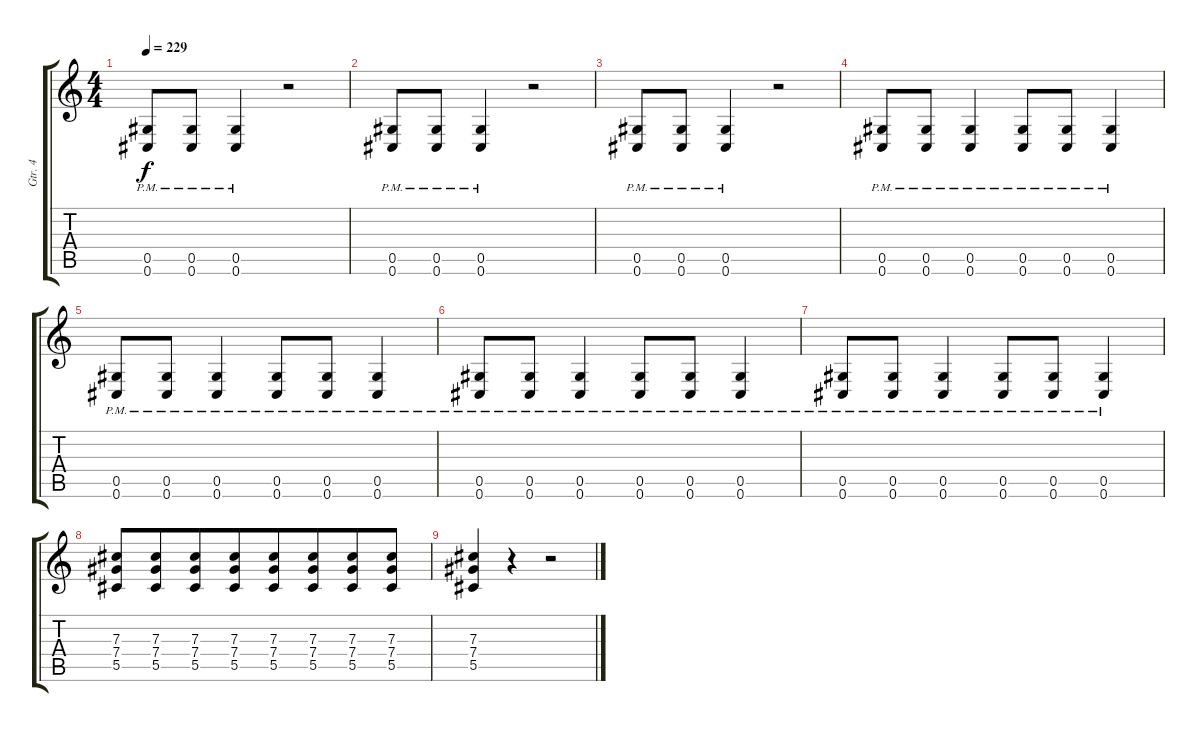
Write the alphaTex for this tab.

\track ("Gtr. 4" "Gtr. 4") {instrument acousticbass}
\staff {score tabs}
\tuning (Eb4 Bb3 Gb3 Db3 Ab2 Db2) {hide}
\ts (4 4)
\tempo 229
\clef g2
\ks c
(0.5{pm} 0.6{pm}).8{dy f} (0.5{pm} 0.6{pm}).8 (0.5{pm} 0.6{pm}).4 r.2 |
(0.5{pm} 0.6{pm}).8 (0.5{pm} 0.6{pm}).8 (0.5{pm} 0.6{pm}).4 r.2 |
(0.5{pm} 0.6{pm}).8 (0.5{pm} 0.6{pm}).8 (0.5{pm} 0.6{pm}).4 r.2 |
(0.5{pm} 0.6{pm}).8 (0.5{pm} 0.6{pm}).8 (0.5{pm} 0.6{pm}).4 (0.5{pm} 0.6{pm}).8 (0.5{pm} 0.6{pm}).8 (0.5{pm} 0.6{pm}).4 |
(0.5{pm} 0.6{pm}).8 (0.5{pm} 0.6{pm}).8 (0.5{pm} 0.6{pm}).4 (0.5{pm} 0.6{pm}).8 (0.5{pm} 0.6{pm}).8 (0.5{pm} 0.6{pm}).4 |
(0.5{pm} 0.6{pm}).8 (0.5{pm} 0.6{pm}).8 (0.5{pm} 0.6{pm}).4 (0.5{pm} 0.6{pm}).8 (0.5{pm} 0.6{pm}).8 (0.5{pm} 0.6{pm}).4 |
(0.5{pm} 0.6{pm}).8 (0.5{pm} 0.6{pm}).8 (0.5{pm} 0.6{pm}).4 (0.5{pm} 0.6{pm}).8 (0.5{pm} 0.6{pm}).8 (0.5{pm} 0.6{pm}).4 |
(7.3 7.4 5.5).8 (7.3 7.4 5.5).8{beam merge} (7.3 7.4 5.5).8 (7.3 7.4 5.5).8{beam merge} (7.3 7.4 5.5).8 (7.3 7.4 5.5).8{beam merge} (7.3 7.4 5.5).8 (7.3 7.4 5.5).8 |
(7.3 7.4 5.5).4 r.4 r.2
